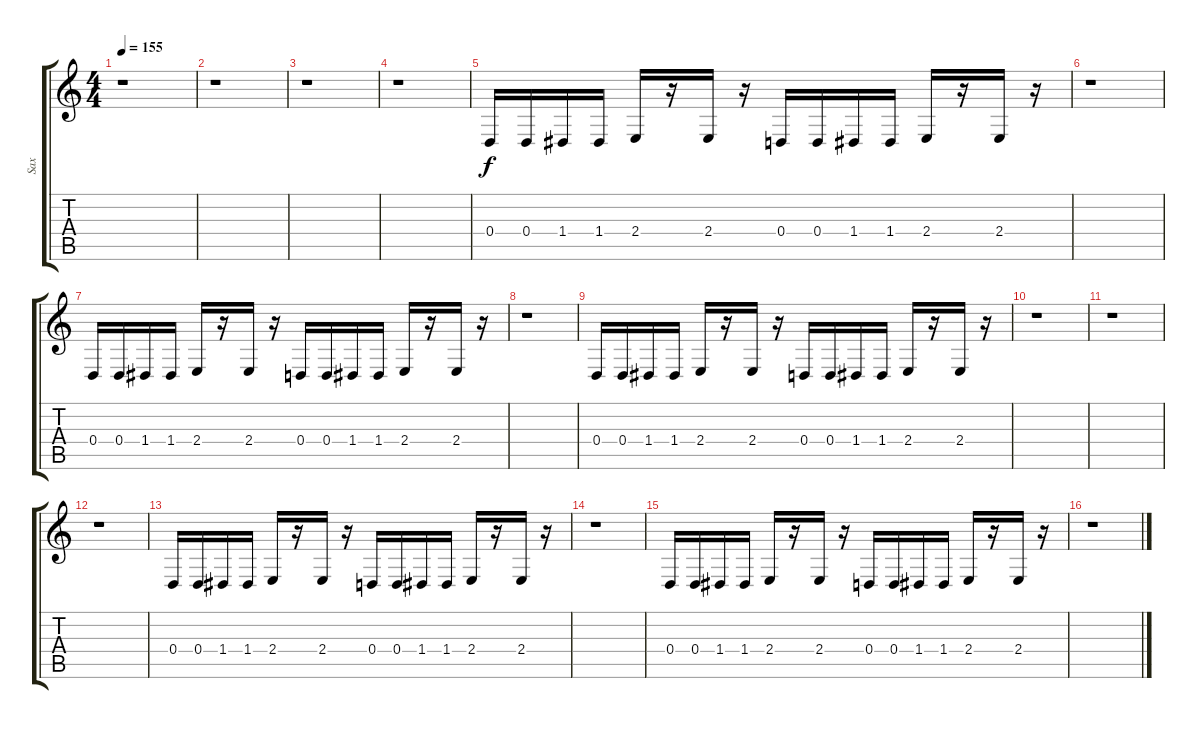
\track ("Sax" "Sax") {instrument altosax}
\staff {score tabs}
\tuning (E4 B3 G3 D3 A2 E2) {hide}
\ts (4 4)
\tempo 155
\clef g2
\ks c
r.1{dy f} |
r.1 |
r.1 |
r.1 |
0.4.16 0.4.16 1.4.16 1.4.16 2.4.16 r.16 2.4.16 r.16 0.4.16 0.4.16 1.4.16 1.4.16 2.4.16 r.16 2.4.16 r.16 |
r.1 |
0.4.16 0.4.16 1.4.16 1.4.16 2.4.16 r.16 2.4.16 r.16 0.4.16 0.4.16 1.4.16 1.4.16 2.4.16 r.16 2.4.16 r.16 |
r.1 |
0.4.16 0.4.16 1.4.16 1.4.16 2.4.16 r.16 2.4.16 r.16 0.4.16 0.4.16 1.4.16 1.4.16 2.4.16 r.16 2.4.16 r.16 |
r.1 |
r.1 |
r.1 |
0.4.16 0.4.16 1.4.16 1.4.16 2.4.16 r.16 2.4.16 r.16 0.4.16 0.4.16 1.4.16 1.4.16 2.4.16 r.16 2.4.16 r.16 |
r.1 |
0.4.16 0.4.16 1.4.16 1.4.16 2.4.16 r.16 2.4.16 r.16 0.4.16 0.4.16 1.4.16 1.4.16 2.4.16 r.16 2.4.16 r.16 |
r.1
